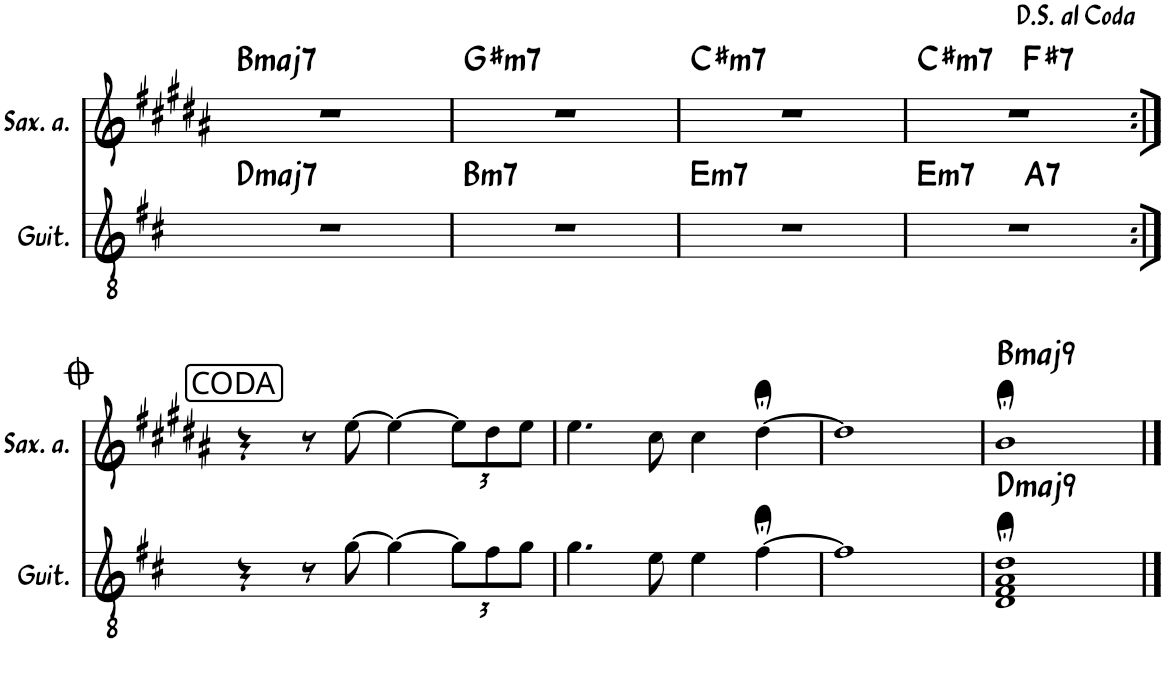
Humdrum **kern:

**kern	**harte	**kern	**harte
*part2	*part2	*part1	*part1
*staff2	*	*staff1	*
*I"Guit.	*	*I"Sax. a.	*
*I'Guit.	*	*I'Sax. a.	*
!!LO:PB:g=z
*clefGv2	*	*clefG2	*
*	*	*Trd5c9	*
*k[f#c#]	*	*k[f#c#g#d#a#]	*
*M4/4	*	*M4/4	*
=93	=93	=93	=93
!	!LO:H:kt=maj7	!	!LO:H:kt=maj7
1r	D:maj7	1r	B:maj7
=94	=94	=94	=94
!	!LO:H:kt=m7	!	!LO:H:kt=m7
1r	B:min7	1r	G#:min7
=95	=95	=95	=95
!	!LO:H:kt=m7	!	!LO:H:kt=m7
1r	E:min7	1r	C#:min7
=96	=96	=96	=96
!	!LO:H:kt=m7	!	!LO:H:kt=m7
*^	*	*^	*
1r	2ryy	E:min7	1r	2ryy	C#:min7
!	!	!LO:H:kt=7	!	!	!LO:H:kt=7
.	2ryy	A:7	.	2ryy	F#:7
*v	*v	*	*	*	*
*	*	*v	*v	*
!!LO:LB:g=z
!!LO:REH:place=s1:a:B:rj:fs=14:t=CODA
=1:|!	=1:|!	=1:|!	=1:|!
4r	.	4r	.
8r	.	8r	.
[8g\	.	[8ee\	.
4g\_	.	4ee\_	.
*Xbrackettup	*	*Xbrackettup	*
12g\L]	.	12ee\L]	.
12f#\	.	12dd#\	.
12g\J	.	12ee\J	.
=2	=2	=2	=2
4.g\	.	4.ee\	.
8e\	.	8cc#\	.
4e\	.	4cc#\	.
[4f#;<\	.	[4dd#;<\	.
=3	=3	=3	=3
1f#]	.	1dd#]	.
=4	=4	=4	=4
!	!LO:H:kt=maj9	!	!LO:H:kt=maj9
1D;< 1F#;< 1A;< 1d;<	D:maj9	1b;<	B:maj9
==	==	==	==
*-	*-	*-	*-
